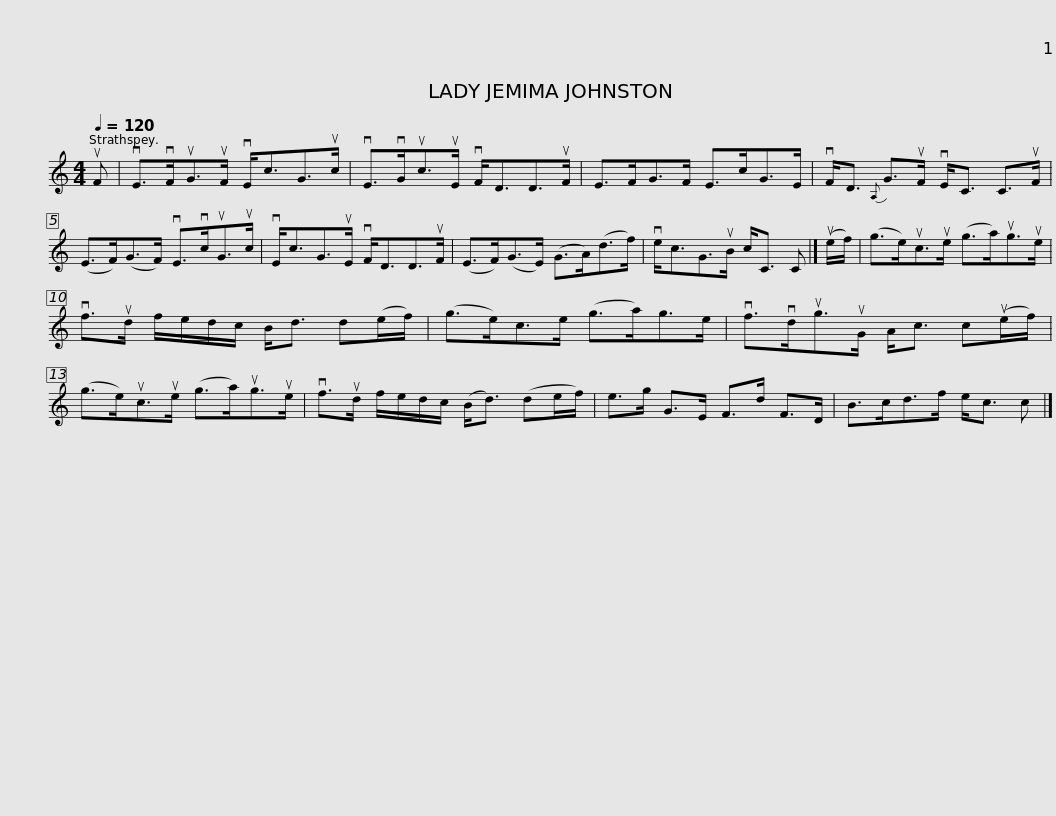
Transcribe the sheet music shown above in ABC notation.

X:1
L:1/8
Q:1/4=120
M:4/4
I:linebreak $
K:C
V:1 treble
V:1
 uF | vE>vFuG>uF vE<cG>uc | vE>vGuc>uE vF<DD>uF | E>FG>F E>cG>E | vF<D{A,} G>uF vE<C C>uF |$ %5
 (E>F)(G>F) vE>vcuG>uc | vE<cG>uE vF<DD>uF | (E>F)(G>E) (G>A)(d>f) | ve<cG>uB c<C C |] (ue/f/) |$ %10
 (g>e)uc>ue (g>a)ug>ue | vf>ud f/e/d/c/ B<d d(e/f/) | (g>e)c>e (g>a)g>e | vf>vdug>uG A<c c(ue/f/) |$ (g>e)uc>ue (g>a)ug>ue | %15
 vf>ud f/e/d/c/ (B<d) (de/f/) | e>g G>E F>d F>D | B>cd>f e<c c |] %18
